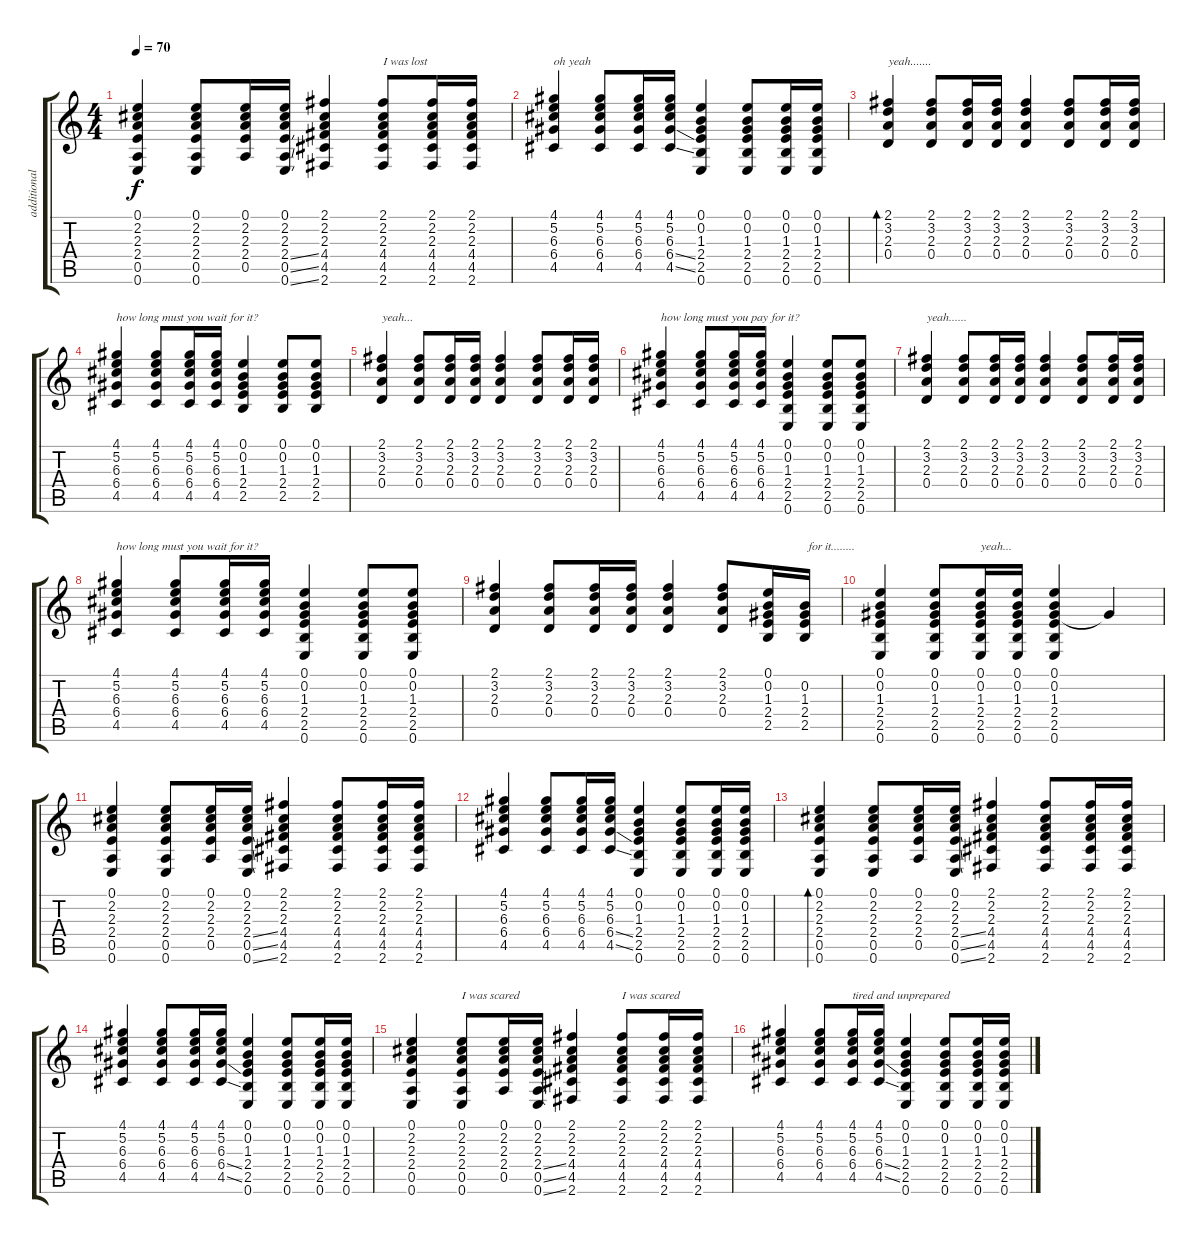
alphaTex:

\track ("additional guitar" "additional") {instrument acousticguitarsteel}
\staff {score tabs}
\tuning (E4 B3 G3 D3 A2 E2) {hide}
\ts (4 4)
\tempo 70
\clef g2
\ks c
(0.1 2.2 2.3 2.4 0.5 0.6).4{dy f} (0.1 2.2 2.3 2.4 0.5 0.6).8 (0.1 2.2 2.3 2.4 0.5).16 (0.1 2.2 2.3 2.4{ss} 0.5{ss} 0.6{ss}).16 (2.1 2.2 2.3 4.4 4.5 2.6).4 (2.1 2.2 2.3 4.4 4.5 2.6).8{txt "I was lost"} (2.1 2.2 2.3 4.4 4.5 2.6).16 (2.1 2.2 2.3 4.4 4.5 2.6).16 |
(4.1 5.2 6.3 6.4 4.5).4{txt "oh yeah"} (4.1 5.2 6.3 6.4 4.5).8 (4.1 5.2 6.3 6.4 4.5).16 (4.1 5.2 6.3 6.4{ss} 4.5{ss}).16 (0.1 0.2 1.3 2.4 2.5 0.6).4 (0.1 0.2 1.3 2.4 2.5 0.6).8 (0.1 0.2 1.3 2.4 2.5 0.6).16 (0.1 0.2 1.3 2.4 2.5 0.6).16 |
(2.1 3.2 2.3 0.4).4{bd 240 txt "yeah......."} (2.1 3.2 2.3 0.4).8 (2.1 3.2 2.3 0.4).16 (2.1 3.2 2.3 0.4).16 (2.1 3.2 2.3 0.4).4 (2.1 3.2 2.3 0.4).8 (2.1 3.2 2.3 0.4).16 (2.1 3.2 2.3 0.4).16 |
(4.1 5.2 6.3 6.4 4.5).4{txt "how long must you wait for it?"} (4.1 5.2 6.3 6.4 4.5).8 (4.1 5.2 6.3 6.4 4.5).16 (4.1 5.2 6.3 6.4 4.5).16 (0.1 0.2 1.3 2.4 2.5).4 (0.1 0.2 1.3 2.4 2.5).8 (0.1 0.2 1.3 2.4 2.5).8 |
(2.1 3.2 2.3 0.4).4{txt "yeah..."} (2.1 3.2 2.3 0.4).8 (2.1 3.2 2.3 0.4).16 (2.1 3.2 2.3 0.4).16 (2.1 3.2 2.3 0.4).4 (2.1 3.2 2.3 0.4).8 (2.1 3.2 2.3 0.4).16 (2.1 3.2 2.3 0.4).16 |
(4.1 5.2 6.3 6.4 4.5).4{txt "how long must you pay for it?"} (4.1 5.2 6.3 6.4 4.5).8 (4.1 5.2 6.3 6.4 4.5).16 (4.1 5.2 6.3 6.4 4.5).16 (0.1 0.2 1.3 2.4 2.5 0.6).4 (0.1 0.2 1.3 2.4 2.5 0.6).8 (0.1 0.2 1.3 2.4 2.5 0.6).8 |
(2.1 3.2 2.3 0.4).4{txt "yeah......"} (2.1 3.2 2.3 0.4).8 (2.1 3.2 2.3 0.4).16 (2.1 3.2 2.3 0.4).16 (2.1 3.2 2.3 0.4).4 (2.1 3.2 2.3 0.4).8 (2.1 3.2 2.3 0.4).16 (2.1 3.2 2.3 0.4).16 |
(4.1 5.2 6.3 6.4 4.5).4{txt "how long must you wait for it?"} (4.1 5.2 6.3 6.4 4.5).8 (4.1 5.2 6.3 6.4 4.5).16 (4.1 5.2 6.3 6.4 4.5).16 (0.1 0.2 1.3 2.4 2.5 0.6).4 (0.1 0.2 1.3 2.4 2.5 0.6).8 (0.1 0.2 1.3 2.4 2.5 0.6).8 |
(2.1 3.2 2.3 0.4).4 (2.1 3.2 2.3 0.4).8 (2.1 3.2 2.3 0.4).16 (2.1 3.2 2.3 0.4).16 (2.1 3.2 2.3 0.4).4 (2.1 3.2 2.3 0.4).8 (0.1 0.2 1.3 2.4 2.5).16 (0.2 1.3 2.4 2.5).16{txt " for it........"} |
(0.1 0.2 1.3 2.4 2.5 0.6).4 (0.1 0.2 1.3 2.4 2.5 0.6).8 (0.1 0.2 1.3 2.4 2.5 0.6).16{txt "yeah..."} (0.1 0.2 1.3 2.4 2.5 0.6).16 (0.1 0.2 1.3 2.4 2.5 0.6).4 1.3{t}.4 |
(0.1 2.2 2.3 2.4 0.5 0.6).4 (0.1 2.2 2.3 2.4 0.5 0.6).8 (0.1 2.2 2.3 2.4 0.5).16 (0.1 2.2 2.3 2.4{ss} 0.5{ss} 0.6{ss}).16 (2.1 2.2 2.3 4.4 4.5 2.6).4 (2.1 2.2 2.3 4.4 4.5 2.6).8 (2.1 2.2 2.3 4.4 4.5 2.6).16 (2.1 2.2 2.3 4.4 4.5 2.6).16 |
(4.1 5.2 6.3 6.4 4.5).4 (4.1 5.2 6.3 6.4 4.5).8 (4.1 5.2 6.3 6.4 4.5).16 (4.1 5.2 6.3 6.4{ss} 4.5{ss}).16 (0.1 0.2 1.3 2.4 2.5 0.6).4 (0.1 0.2 1.3 2.4 2.5 0.6).8 (0.1 0.2 1.3 2.4 2.5 0.6).16 (0.1 0.2 1.3 2.4 2.5 0.6).16 |
(0.1 2.2 2.3 2.4 0.5 0.6).4{bd 120} (0.1 2.2 2.3 2.4 0.5 0.6).8 (0.1 2.2 2.3 2.4 0.5).16 (0.1 2.2 2.3 2.4{ss} 0.5{ss} 0.6{ss}).16 (2.1 2.2 2.3 4.4 4.5 2.6).4 (2.1 2.2 2.3 4.4 4.5 2.6).8 (2.1 2.2 2.3 4.4 4.5 2.6).16 (2.1 2.2 2.3 4.4 4.5 2.6).16 |
(4.1 5.2 6.3 6.4 4.5).4 (4.1 5.2 6.3 6.4 4.5).8 (4.1 5.2 6.3 6.4 4.5).16 (4.1 5.2 6.3 6.4{ss} 4.5{ss}).16 (0.1 0.2 1.3 2.4 2.5 0.6).4 (0.1 0.2 1.3 2.4 2.5 0.6).8 (0.1 0.2 1.3 2.4 2.5 0.6).16 (0.1 0.2 1.3 2.4 2.5 0.6).16 |
(0.1 2.2 2.3 2.4 0.5 0.6).4 (0.1 2.2 2.3 2.4 0.5 0.6).8{txt "I was scared"} (0.1 2.2 2.3 2.4 0.5).16 (0.1 2.2 2.3 2.4{ss} 0.5{ss} 0.6{ss}).16 (2.1 2.2 2.3 4.4 4.5 2.6).4 (2.1 2.2 2.3 4.4 4.5 2.6).8{txt "I was scared"} (2.1 2.2 2.3 4.4 4.5 2.6).16 (2.1 2.2 2.3 4.4 4.5 2.6).16 |
(4.1 5.2 6.3 6.4 4.5).4 (4.1 5.2 6.3 6.4 4.5).8 (4.1 5.2 6.3 6.4 4.5).16{txt "tired and unprepared"} (4.1 5.2 6.3 6.4{ss} 4.5{ss}).16 (0.1 0.2 1.3 2.4 2.5 0.6).4 (0.1 0.2 1.3 2.4 2.5 0.6).8 (0.1 0.2 1.3 2.4 2.5 0.6).16 (0.1 0.2 1.3 2.4 2.5 0.6).16
